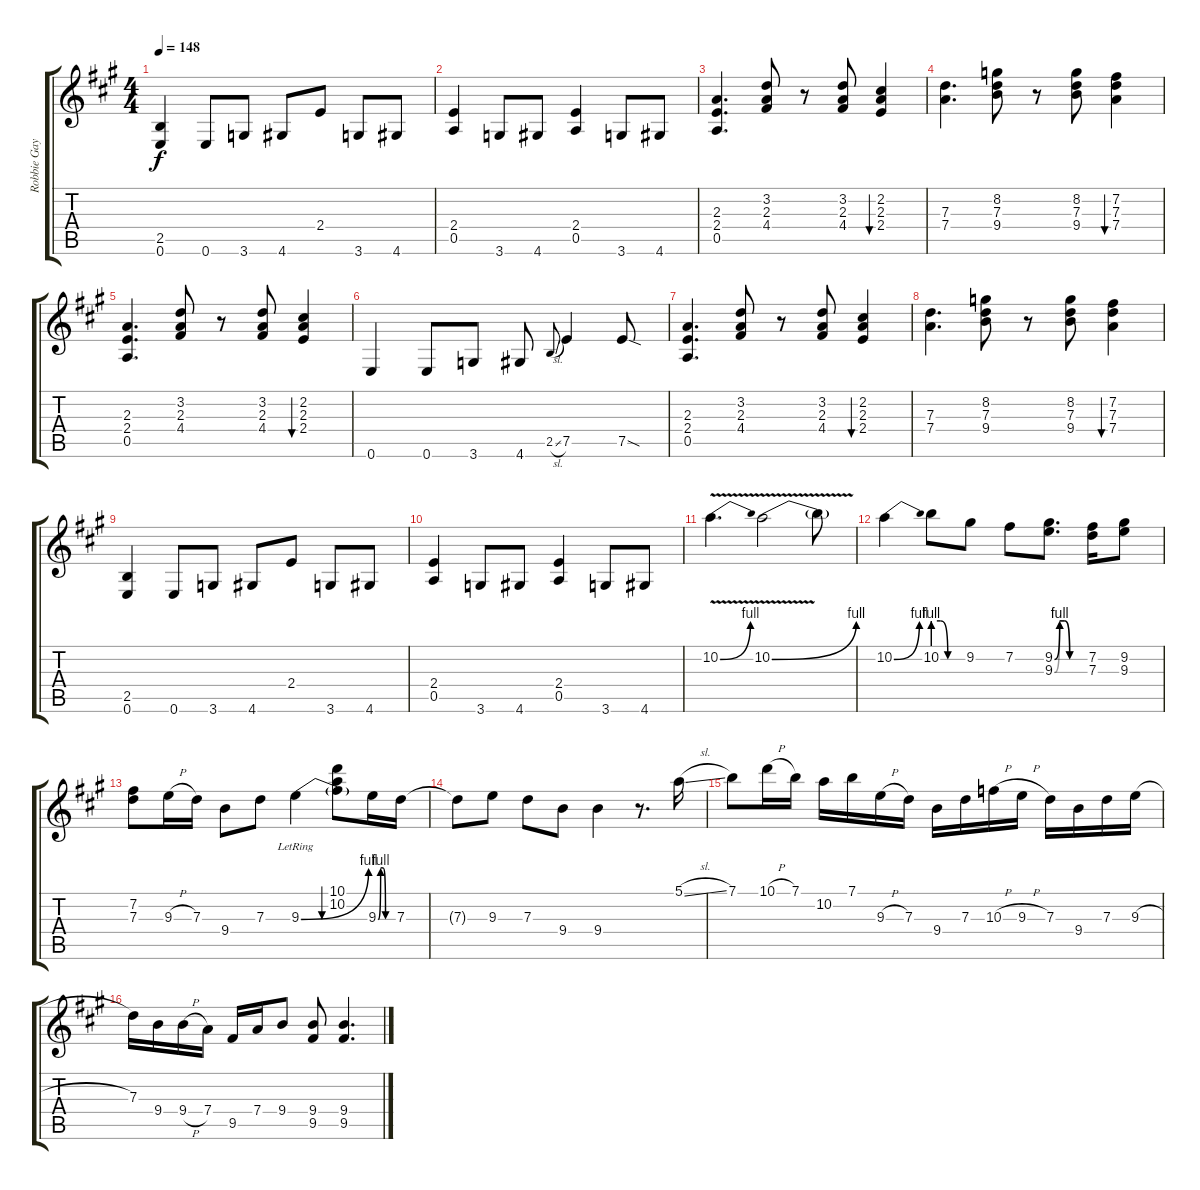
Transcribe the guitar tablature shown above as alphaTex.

\track ("Robbie Gay Guitar" "Robbie Gay") {instrument overdrivenguitar}
\staff {score tabs}
\tuning (E4 B3 G3 D3 A2 E2) {hide}
\ts (4 4)
\tempo 148
\clef g2
\ks a
(2.5 0.6).4{dy f instrument overdrivenguitar} 0.6.8 3.6.8 4.6.8 2.4.8 3.6.8 4.6.8 |
(2.4 0.5).4 3.6.8 4.6.8 (2.4 0.5).4 3.6.8 4.6.8 |
(2.3 2.4 0.5).4{d} (3.2 2.3 4.4).8 r.8 (3.2 2.3 4.4).8 (2.2 2.3 2.4).4{bu 60} |
(7.3 7.4).4{d} (8.2 7.3 9.4).8 r.8 (8.2 7.3 9.4).8 (7.2 7.3 7.4).4{bu 60} |
(2.3 2.4 0.5).4{d} (3.2 2.3 4.4).8 r.8 (3.2 2.3 4.4).8 (2.2 2.3 2.4).4{bu 60} |
0.6.4 0.6.8 3.6.8 4.6.8 2.5{sl}.8{gr onbeat} 7.5.4 7.5{sod}.8 |
(2.3 2.4 0.5).4{d} (3.2 2.3 4.4).8 r.8 (3.2 2.3 4.4).8 (2.2 2.3 2.4).4{bu 60} |
(7.3 7.4).4{d} (8.2 7.3 9.4).8 r.8 (8.2 7.3 9.4).8 (7.2 7.3 7.4).4{bu 60} |
(2.5 0.6).4 0.6.8 3.6.8 4.6.8 2.4.8 3.6.8 4.6.8 |
(2.4 0.5).4 3.6.8 4.6.8 (2.4 0.5).4 3.6.8 4.6.8 |
10.2{be (bend 0 0 60 4) v}.4{d volume 16 balance 8} 10.2{be (bend 0 0 60 4) v}.2 10.2{t}.8 |
10.2{be (bend 0 0 60 4)}.4 10.2{be (custom 0 4 15 4 30 0 60 0)}.8 9.2.8 7.2.8 (9.2{be (custom 0 0 10 4 20 4 30 0 60 0)} 9.3{be (custom 0 0 10 4 20 4 30 0 60 0)}).8{d} (7.2 7.3).16 (9.2 9.3).8 |
(7.2 7.3).8 9.3{h}.16 7.3.16 9.4.8 7.3.8 9.3{be (bend 0 0 60 4) lr}.4 (10.1 10.2 9.3{t}).8{bu 60} 9.3{be (custom 0 0 10 4 20 4 30 0 60 0)}.16 7.3.16 |
7.3{t}.8 9.3.8 7.3.8 9.4.8 9.4.4 r.8{d} 5.1{sl}.16 |
7.1.8 10.1{h}.16 7.1.16 10.2.16 7.1.16 9.3{h}.16 7.3.16 9.4.16 7.3.16 10.3{h}.16 9.3{h}.16 7.3.16 9.4.16 7.3.16 9.3{h}.16 |
7.3.16 9.4.16 9.4{h}.16 7.4.16 9.5.16 7.4.16 9.4.8 (9.4 9.5).8 (9.4 9.5).4{d}
